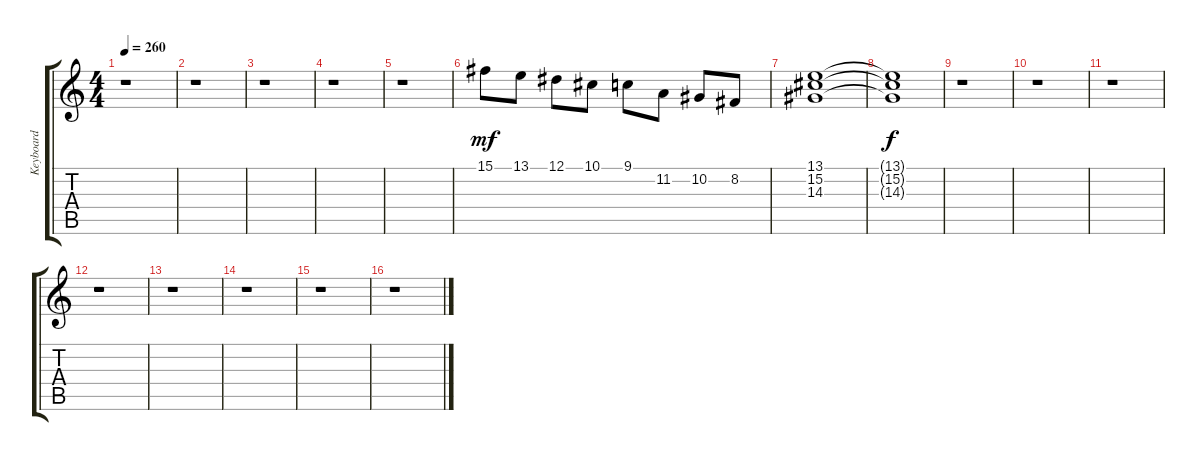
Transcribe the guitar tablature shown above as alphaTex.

\track ("Keyboard" "Keyboard") {instrument churchorgan}
\staff {score tabs}
\tuning (Eb4 Bb3 Gb3 Db3 Ab2 Eb2) {hide}
\ts (4 4)
\tempo 260
\clef g2
\ks c
r.1{dy mf} |
r.1 |
r.1 |
r.1 |
r.1 |
15.1.8 13.1.8 12.1.8 10.1.8 9.1.8 11.2.8 10.2.8 8.2.8 |
(13.1 15.2 14.3).1 |
(13.1{t} 15.2{t} 14.3{t}).1{dy f} |
r.1 |
r.1 |
r.1 |
r.1 |
r.1 |
r.1 |
r.1 |
r.1
